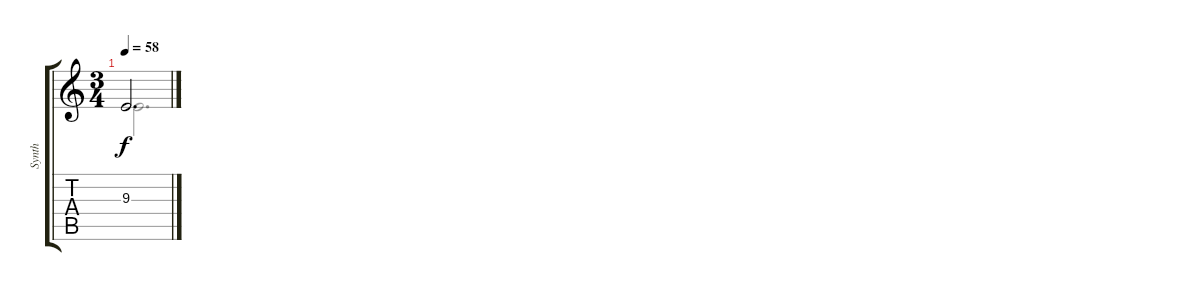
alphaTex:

\track ("Synth" "Synth") {instrument lead1square}
\staff {score tabs}
\tuning (E4 B3 G3 D3 A2 D2) {hide}
\voice
\ts (3 4)
\tempo 58
\clef g2
\ks c
9.3{t}.2{d dy f}
\voice
\clef g2
\ottava regular
\simile none
\ks c
9.3{t}.2{d dy f}
